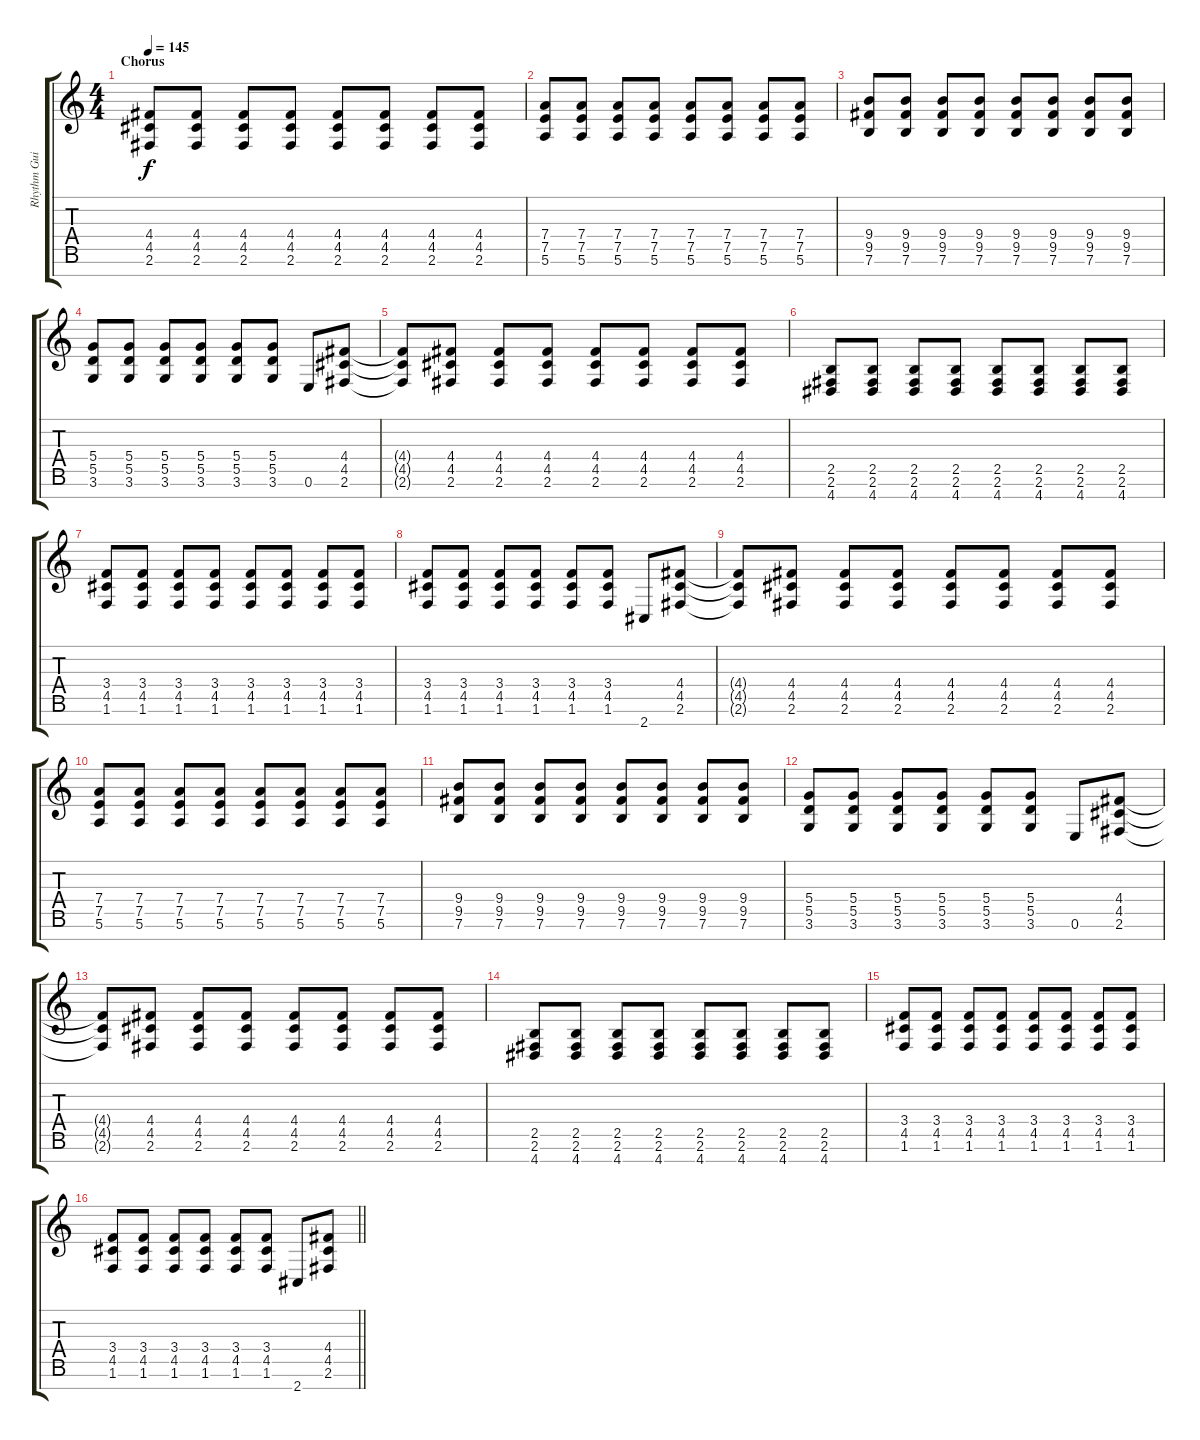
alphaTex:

\track ("Rhythm Guitar 2" "Rhythm Gui") {instrument distortionguitar}
\staff {score tabs}
\tuning (E4 B3 G3 D3 A2 E2 B1) {hide}
\ts (4 4)
\section ("" "Chorus")
\tempo 145
\clef g2
\ks c
(4.4 4.5 2.6).8{dy f} (4.4 4.5 2.6).8 (4.4 4.5 2.6).8 (4.4 4.5 2.6).8 (4.4 4.5 2.6).8 (4.4 4.5 2.6).8 (4.4 4.5 2.6).8 (4.4 4.5 2.6).8 |
(7.4 7.5 5.6).8 (7.4 7.5 5.6).8 (7.4 7.5 5.6).8 (7.4 7.5 5.6).8 (7.4 7.5 5.6).8 (7.4 7.5 5.6).8 (7.4 7.5 5.6).8 (7.4 7.5 5.6).8 |
(9.4 9.5 7.6).8 (9.4 9.5 7.6).8 (9.4 9.5 7.6).8 (9.4 9.5 7.6).8 (9.4 9.5 7.6).8 (9.4 9.5 7.6).8 (9.4 9.5 7.6).8 (9.4 9.5 7.6).8 |
(5.4 5.5 3.6).8 (5.4 5.5 3.6).8 (5.4 5.5 3.6).8 (5.4 5.5 3.6).8 (5.4 5.5 3.6).8 (5.4 5.5 3.6).8 0.6.8 (4.4 4.5 2.6).8 |
(4.4{t} 4.5{t} 2.6{t}).8 (4.4 4.5 2.6).8 (4.4 4.5 2.6).8 (4.4 4.5 2.6).8 (4.4 4.5 2.6).8 (4.4 4.5 2.6).8 (4.4 4.5 2.6).8 (4.4 4.5 2.6).8 |
(2.5 2.6 4.7).8 (2.5 2.6 4.7).8 (2.5 2.6 4.7).8 (2.5 2.6 4.7).8 (2.5 2.6 4.7).8 (2.5 2.6 4.7).8 (2.5 2.6 4.7).8 (2.5 2.6 4.7).8 |
(3.4 4.5 1.6).8 (3.4 4.5 1.6).8 (3.4 4.5 1.6).8 (3.4 4.5 1.6).8 (3.4 4.5 1.6).8 (3.4 4.5 1.6).8 (3.4 4.5 1.6).8 (3.4 4.5 1.6).8 |
(3.4 4.5 1.6).8 (3.4 4.5 1.6).8 (3.4 4.5 1.6).8 (3.4 4.5 1.6).8 (3.4 4.5 1.6).8 (3.4 4.5 1.6).8 2.7.8 (4.4 4.5 2.6).8 |
(4.4{t} 4.5{t} 2.6{t}).8 (4.4 4.5 2.6).8 (4.4 4.5 2.6).8 (4.4 4.5 2.6).8 (4.4 4.5 2.6).8 (4.4 4.5 2.6).8 (4.4 4.5 2.6).8 (4.4 4.5 2.6).8 |
(7.4 7.5 5.6).8 (7.4 7.5 5.6).8 (7.4 7.5 5.6).8 (7.4 7.5 5.6).8 (7.4 7.5 5.6).8 (7.4 7.5 5.6).8 (7.4 7.5 5.6).8 (7.4 7.5 5.6).8 |
(9.4 9.5 7.6).8 (9.4 9.5 7.6).8 (9.4 9.5 7.6).8 (9.4 9.5 7.6).8 (9.4 9.5 7.6).8 (9.4 9.5 7.6).8 (9.4 9.5 7.6).8 (9.4 9.5 7.6).8 |
(5.4 5.5 3.6).8 (5.4 5.5 3.6).8 (5.4 5.5 3.6).8 (5.4 5.5 3.6).8 (5.4 5.5 3.6).8 (5.4 5.5 3.6).8 0.6.8 (4.4 4.5 2.6).8 |
(4.4{t} 4.5{t} 2.6{t}).8 (4.4 4.5 2.6).8 (4.4 4.5 2.6).8 (4.4 4.5 2.6).8 (4.4 4.5 2.6).8 (4.4 4.5 2.6).8 (4.4 4.5 2.6).8 (4.4 4.5 2.6).8 |
(2.5 2.6 4.7).8 (2.5 2.6 4.7).8 (2.5 2.6 4.7).8 (2.5 2.6 4.7).8 (2.5 2.6 4.7).8 (2.5 2.6 4.7).8 (2.5 2.6 4.7).8 (2.5 2.6 4.7).8 |
(3.4 4.5 1.6).8 (3.4 4.5 1.6).8 (3.4 4.5 1.6).8 (3.4 4.5 1.6).8 (3.4 4.5 1.6).8 (3.4 4.5 1.6).8 (3.4 4.5 1.6).8 (3.4 4.5 1.6).8 |
\barLineRight lightlight
(3.4 4.5 1.6).8 (3.4 4.5 1.6).8 (3.4 4.5 1.6).8 (3.4 4.5 1.6).8 (3.4 4.5 1.6).8 (3.4 4.5 1.6).8 2.7.8 (4.4 4.5 2.6).8
